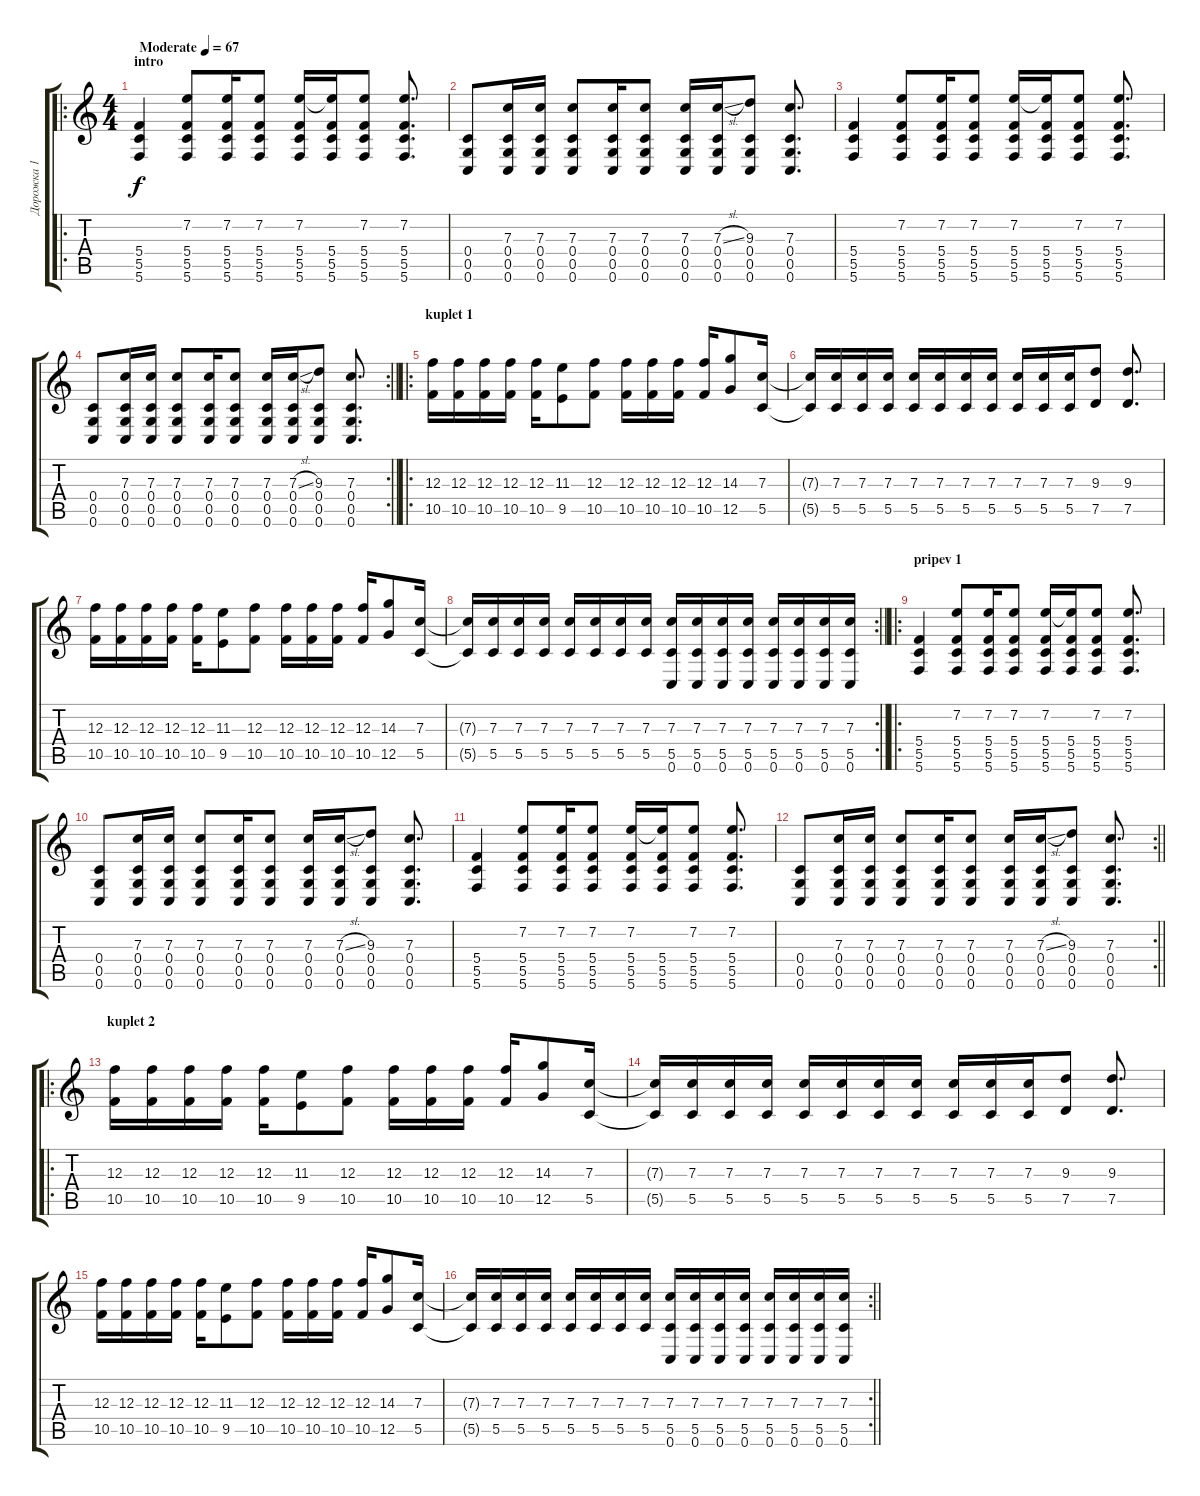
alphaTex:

\track ("Дорожка 1" "Дорожка 1") {instrument distortionguitar}
\staff {score tabs}
\tuning (D4 A3 F3 C3 G2 C2) {hide}
\ro
\ts (4 4)
\section ("" "intro")
\tempo (67 "Moderate")
\clef g2
\ks c
(5.4 5.5 5.6).4{dy f instrument distortionguitar} (7.2 5.4 5.5 5.6).8 (7.2 5.4 5.5 5.6).16 (7.2 5.4 5.5 5.6).8 (7.2 5.4 5.5 5.6).16 (7.2{t} 5.4 5.5 5.6).16 (7.2 5.4 5.5 5.6).8 (7.2 5.4 5.5 5.6).8{d} |
(0.4 0.5 0.6).8 (7.3 0.4 0.5 0.6).16 (7.3 0.4 0.5 0.6).16 (7.3 0.4 0.5 0.6).8 (7.3 0.4 0.5 0.6).16 (7.3 0.4 0.5 0.6).8 (7.3 0.4 0.5 0.6).16 (7.3{sl} 0.4 0.5 0.6).16 (9.3 0.4 0.5 0.6).8 (7.3 0.4 0.5 0.6).8{d} |
(5.4 5.5 5.6).4 (7.2 5.4 5.5 5.6).8 (7.2 5.4 5.5 5.6).16 (7.2 5.4 5.5 5.6).8 (7.2 5.4 5.5 5.6).16 (7.2{t} 5.4 5.5 5.6).16 (7.2 5.4 5.5 5.6).8 (7.2 5.4 5.5 5.6).8{d} |
\rc 2
\barLineRight lightlight
(0.4 0.5 0.6).8 (7.3 0.4 0.5 0.6).16 (7.3 0.4 0.5 0.6).16 (7.3 0.4 0.5 0.6).8 (7.3 0.4 0.5 0.6).16 (7.3 0.4 0.5 0.6).8 (7.3 0.4 0.5 0.6).16 (7.3{sl} 0.4 0.5 0.6).16 (9.3 0.4 0.5 0.6).8 (7.3 0.4 0.5 0.6).8{d} |
\ro
\section ("" "kuplet 1")
(12.3 10.5).16 (12.3 10.5).16 (12.3 10.5).16 (12.3 10.5).16 (12.3 10.5).16 (11.3 9.5).8 (12.3 10.5).8 (12.3 10.5).16 (12.3 10.5).16 (12.3 10.5).16 (12.3 10.5).16 (14.3 12.5).8 (7.3 5.5).16 |
(7.3{t} 5.5{t}).16 (7.3 5.5).16 (7.3 5.5).16 (7.3 5.5).16 (7.3 5.5).16 (7.3 5.5).16 (7.3 5.5).16 (7.3 5.5).16 (7.3 5.5).16 (7.3 5.5).16 (7.3 5.5).16 (9.3 7.5).8 (9.3 7.5).8{d} |
(12.3 10.5).16 (12.3 10.5).16 (12.3 10.5).16 (12.3 10.5).16 (12.3 10.5).16 (11.3 9.5).8 (12.3 10.5).8 (12.3 10.5).16 (12.3 10.5).16 (12.3 10.5).16 (12.3 10.5).16 (14.3 12.5).8 (7.3 5.5).16 |
\rc 2
\barLineRight lightlight
(7.3{t} 5.5{t}).16 (7.3 5.5).16 (7.3 5.5).16 (7.3 5.5).16 (7.3 5.5).16 (7.3 5.5).16 (7.3 5.5).16 (7.3 5.5).16 (7.3 5.5 0.6).16 (7.3 5.5 0.6).16 (7.3 5.5 0.6).16 (7.3 5.5 0.6).16 (7.3 5.5 0.6).16 (7.3 5.5 0.6).16 (7.3 5.5 0.6).16 (7.3 5.5 0.6).16 |
\ro
\section ("" "pripev 1")
(5.4 5.5 5.6).4 (7.2 5.4 5.5 5.6).8 (7.2 5.4 5.5 5.6).16 (7.2 5.4 5.5 5.6).8 (7.2 5.4 5.5 5.6).16 (7.2{t} 5.4 5.5 5.6).16 (7.2 5.4 5.5 5.6).8 (7.2 5.4 5.5 5.6).8{d} |
(0.4 0.5 0.6).8 (7.3 0.4 0.5 0.6).16 (7.3 0.4 0.5 0.6).16 (7.3 0.4 0.5 0.6).8 (7.3 0.4 0.5 0.6).16 (7.3 0.4 0.5 0.6).8 (7.3 0.4 0.5 0.6).16 (7.3{sl} 0.4 0.5 0.6).16 (9.3 0.4 0.5 0.6).8 (7.3 0.4 0.5 0.6).8{d} |
(5.4 5.5 5.6).4 (7.2 5.4 5.5 5.6).8 (7.2 5.4 5.5 5.6).16 (7.2 5.4 5.5 5.6).8 (7.2 5.4 5.5 5.6).16 (7.2{t} 5.4 5.5 5.6).16 (7.2 5.4 5.5 5.6).8 (7.2 5.4 5.5 5.6).8{d} |
\rc 2
\barLineRight lightlight
(0.4 0.5 0.6).8 (7.3 0.4 0.5 0.6).16 (7.3 0.4 0.5 0.6).16 (7.3 0.4 0.5 0.6).8 (7.3 0.4 0.5 0.6).16 (7.3 0.4 0.5 0.6).8 (7.3 0.4 0.5 0.6).16 (7.3{sl} 0.4 0.5 0.6).16 (9.3 0.4 0.5 0.6).8 (7.3 0.4 0.5 0.6).8{d} |
\ro
\section ("" "kuplet 2")
(12.3 10.5).16 (12.3 10.5).16 (12.3 10.5).16 (12.3 10.5).16 (12.3 10.5).16 (11.3 9.5).8 (12.3 10.5).8 (12.3 10.5).16 (12.3 10.5).16 (12.3 10.5).16 (12.3 10.5).16 (14.3 12.5).8 (7.3 5.5).16 |
(7.3{t} 5.5{t}).16 (7.3 5.5).16 (7.3 5.5).16 (7.3 5.5).16 (7.3 5.5).16 (7.3 5.5).16 (7.3 5.5).16 (7.3 5.5).16 (7.3 5.5).16 (7.3 5.5).16 (7.3 5.5).16 (9.3 7.5).8 (9.3 7.5).8{d} |
(12.3 10.5).16 (12.3 10.5).16 (12.3 10.5).16 (12.3 10.5).16 (12.3 10.5).16 (11.3 9.5).8 (12.3 10.5).8 (12.3 10.5).16 (12.3 10.5).16 (12.3 10.5).16 (12.3 10.5).16 (14.3 12.5).8 (7.3 5.5).16 |
\rc 2
\barLineRight lightlight
(7.3{t} 5.5{t}).16 (7.3 5.5).16 (7.3 5.5).16 (7.3 5.5).16 (7.3 5.5).16 (7.3 5.5).16 (7.3 5.5).16 (7.3 5.5).16 (7.3 5.5 0.6).16 (7.3 5.5 0.6).16 (7.3 5.5 0.6).16 (7.3 5.5 0.6).16 (7.3 5.5 0.6).16 (7.3 5.5 0.6).16 (7.3 5.5 0.6).16 (7.3 5.5 0.6).16
